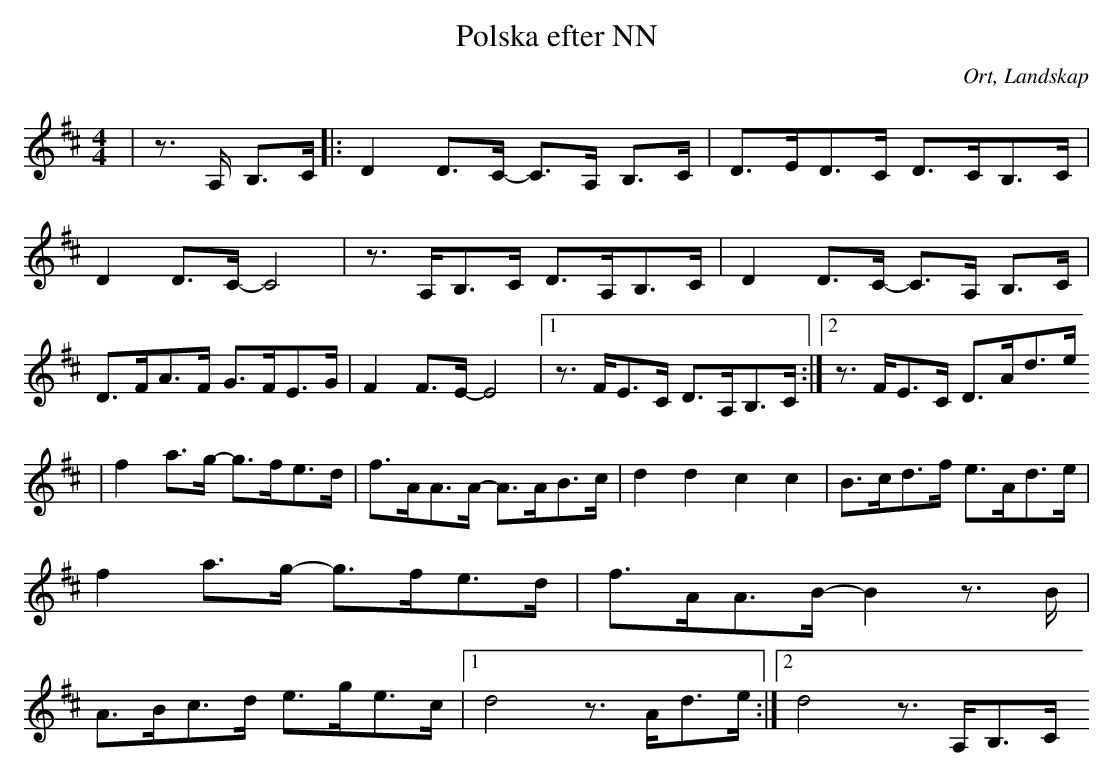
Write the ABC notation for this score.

X:1
T:Polska efter NN
O:Ort, Landskap
M:4/4
L:1/8
K:D
| z>A, B,>C |: D2 D>C - C>A, B,>C | D>ED>C D>CB,>C | D2 D>C - C4 | z>A,B,>C D>A,B,>C | D2 D>C - C>A, B,>C | D>FA>F G>FE>G | F2 F>E - E4 |1 z>FE>C D>A,B,>C :|2 z>FE>C D>Ad>e
| f2 a>g - g>fe>d | f>AA>A - A>AB>c | d2 d2 c2 c2 | B>cd>f e>Ad>e | f2 a>g - g>fe>d | f>AA>B - B2 z>B | A>Bc>d e>ge>c |1 d4  z>Ad>e :|2 d4 z>A,B,>C
